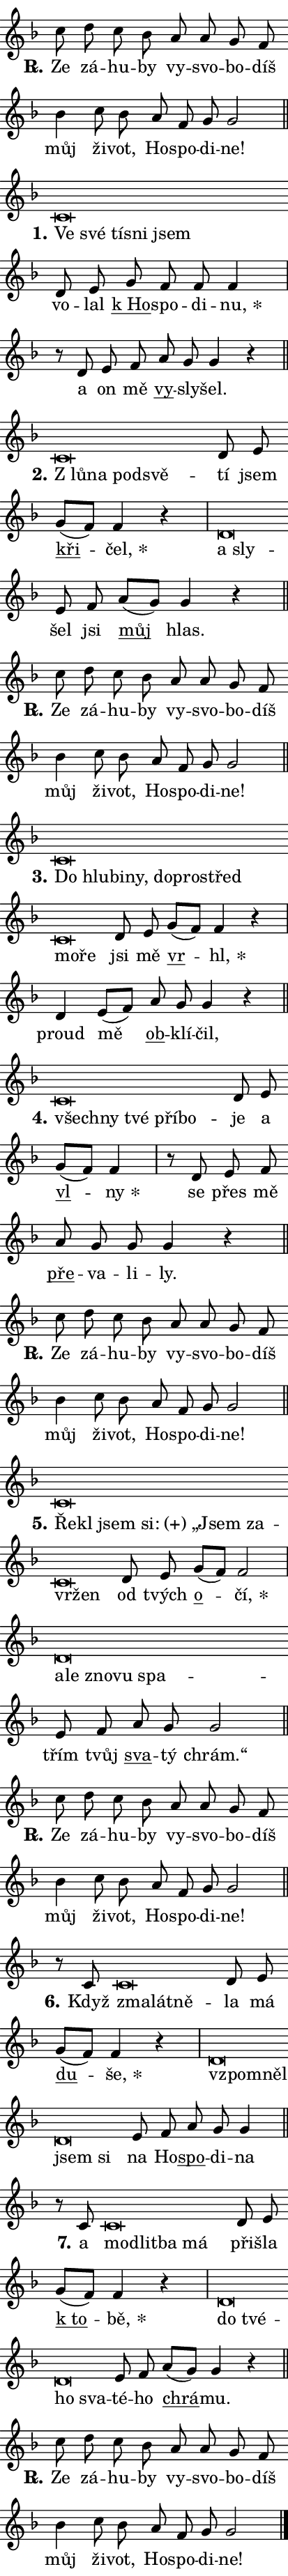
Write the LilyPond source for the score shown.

\version "2.22.1"
\header { tagline = "" }
\paper {
  indent = 0\cm
  top-margin = 0\cm
  right-margin = 0\cm
  bottom-margin = 0\cm
  left-margin = 0\cm
  paper-width = 7\cm
  page-breaking = #ly:one-page-breaking
  system-system-spacing.basic-distance = #11
  score-system-spacing.basic-distance = #11.3
  ragged-last = ##f
}


%% Author: Thomas Morley
%% https://lists.gnu.org/archive/html/lilypond-user/2020-05/msg00002.html
#(define (line-position grob)
"Returns position of @var[grob} in current system:
   @code{'start}, if at first time-step
   @code{'end}, if at last time-step
   @code{'middle} otherwise
"
  (let* ((col (ly:item-get-column grob))
         (ln (ly:grob-object col 'left-neighbor))
         (rn (ly:grob-object col 'right-neighbor))
         (col-to-check-left (if (ly:grob? ln) ln col))
         (col-to-check-right (if (ly:grob? rn) rn col))
         (break-dir-left
           (and
             (ly:grob-property col-to-check-left 'non-musical #f)
             (ly:item-break-dir col-to-check-left)))
         (break-dir-right
           (and
             (ly:grob-property col-to-check-right 'non-musical #f)
             (ly:item-break-dir col-to-check-right))))
        (cond ((eqv? 1 break-dir-left) 'start)
              ((eqv? -1 break-dir-right) 'end)
              (else 'middle))))

#(define (tranparent-at-line-position vctor)
  (lambda (grob)
  "Relying on @code{line-position} select the relevant enry from @var{vctor}.
Used to determine transparency,"
    (case (line-position grob)
      ((end) (not (vector-ref vctor 0)))
      ((middle) (not (vector-ref vctor 1)))
      ((start) (not (vector-ref vctor 2))))))

noteHeadBreakVisibility =
#(define-music-function (break-visibility)(vector?)
"Makes @code{NoteHead}s transparent relying on @var{break-visibility}"
#{
  \override NoteHead.transparent =
    #(tranparent-at-line-position break-visibility)
#})

#(define delete-ledgers-for-transparent-note-heads
  (lambda (grob)
    "Reads whether a @code{NoteHead} is transparent.
If so this @code{NoteHead} is removed from @code{'note-heads} from
@var{grob}, which is supposed to be @code{LedgerLineSpanner}.
As a result ledgers are not printed for this @code{NoteHead}"
    (let* ((nhds-array (ly:grob-object grob 'note-heads))
           (nhds-list
             (if (ly:grob-array? nhds-array)
                 (ly:grob-array->list nhds-array)
                 '()))
           ;; Relies on the transparent-property being done before
           ;; Staff.LedgerLineSpanner.after-line-breaking is executed.
           ;; This is fragile ...
           (to-keep
             (remove
               (lambda (nhd)
                 (ly:grob-property nhd 'transparent #f))
               nhds-list)))
      ;; TODO find a better method to iterate over grob-arrays, similiar
      ;; to filter/remove etc for lists
      ;; For now rebuilt from scratch
      (set! (ly:grob-object grob 'note-heads)  '())
      (for-each
        (lambda (nhd)
          (ly:pointer-group-interface::add-grob grob 'note-heads nhd))
        to-keep))))

hideNotes = {
  \noteHeadBreakVisibility #begin-of-line-visible
}
unHideNotes = {
  \noteHeadBreakVisibility #all-visible
}

% work-around for resetting accidentals
% https://lilypond.org/doc/v2.23/Documentation/notation/displaying-rhythms#unmetered-music
cadenzaMeasure = {
  \cadenzaOff
  \partial 1024 s1024
  \cadenzaOn
}

#(define-markup-command (accent layout props text) (markup?)
  "Underline accented syllable"
  (interpret-markup layout props
    #{\markup \override #'(offset . 4.3) \underline { #text }#}))

responsum = \markup \concat {
  "R" \hspace #-1.05 \path #0.1 #'((moveto 0 0.07) (lineto 0.9 0.8)) \hspace #0.05 "."
}

\layout {
    \context {
        \Staff
        \remove "Time_signature_engraver"
        \override LedgerLineSpanner.after-line-breaking = #delete-ledgers-for-transparent-note-heads
    }
    \context {
        \Voice {
            \override NoteHead.output-attributes = #'((class . "notehead"))
            \override Hairpin.height = #0.55
        }
    }
    \context {
        \Lyrics {
            \override StanzaNumber.output-attributes = #'((class . "stanzanumber"))
            \override LyricSpace.minimum-distance = #0.9
            \override LyricText.font-name = #"TeX Gyre Schola"
            \override LyricText.font-size = 1
            \override StanzaNumber.font-name = #"TeX Gyre Schola Bold"
            \override StanzaNumber.font-size = 1
        }
    }
}

% magnetic-lyrics.ily
%
%   written by
%     Jean Abou Samra <jean@abou-samra.fr>
%     Werner Lemberg <wl@gnu.org>
%
%   adapted by
%     Jiri Hon <jiri.hon@gmail.com>
%
% Version 2022-Apr-15

% https://www.mail-archive.com/lilypond-user@gnu.org/msg149350.html

#(define (Left_hyphen_pointer_engraver context)
   "Collect syllable-hyphen-syllable occurrences in lyrics and store
them in properties.  This engraver only looks to the left.  For
example, if the lyrics input is @code{foo -- bar}, it does the
following.

@itemize @bullet
@item
Set the @code{text} property of the @code{LyricHyphen} grob between
@q{foo} and @q{bar} to @code{foo}.

@item
Set the @code{left-hyphen} property of the @code{LyricText} grob with
text @q{foo} to the @code{LyricHyphen} grob between @q{foo} and
@q{bar}.
@end itemize

Use this auxiliary engraver in combination with the
@code{lyric-@/text::@/apply-@/magnetic-@/offset!} hook."
   (let ((hyphen #f)
         (text #f))
     (make-engraver
      (acknowledgers
       ((lyric-syllable-interface engraver grob source-engraver)
        (set! text grob)))
      (end-acknowledgers
       ((lyric-hyphen-interface engraver grob source-engraver)
        ;(when (not (grob::has-interface grob 'lyric-space-interface))
          (set! hyphen grob)));)
      ((stop-translation-timestep engraver)
       (when (and text hyphen)
         (ly:grob-set-object! text 'left-hyphen hyphen))
       (set! text #f)
       (set! hyphen #f)))))

#(define (lyric-text::apply-magnetic-offset! grob)
   "If the space between two syllables is less than the value in
property @code{LyricText@/.details@/.squash-threshold}, move the right
syllable to the left so that it gets concatenated with the left
syllable.

Use this function as a hook for
@code{LyricText@/.after-@/line-@/breaking} if the
@code{Left_@/hyphen_@/pointer_@/engraver} is active."
   (let ((hyphen (ly:grob-object grob 'left-hyphen #f)))
     (when hyphen
       (let ((left-text (ly:spanner-bound hyphen LEFT)))
         (when (grob::has-interface left-text 'lyric-syllable-interface)
           (let* ((common (ly:grob-common-refpoint grob left-text X))
                  (this-x-ext (ly:grob-extent grob common X))
                  (left-x-ext
                   (begin
                     ;; Trigger magnetism for left-text.
                     (ly:grob-property left-text 'after-line-breaking)
                     (ly:grob-extent left-text common X)))
                  ;; `delta` is the gap width between two syllables.
                  (delta (- (interval-start this-x-ext)
                            (interval-end left-x-ext)))
                  (details (ly:grob-property grob 'details))
                  (threshold (assoc-get 'squash-threshold details 0.2)))
             (when (< delta threshold)
               (let* (;; We have to manipulate the input text so that
                      ;; ligatures crossing syllable boundaries are not
                      ;; disabled.  For languages based on the Latin
                      ;; script this is essentially a beautification.
                      ;; However, for non-Western scripts it can be a
                      ;; necessity.
                      (lt (ly:grob-property left-text 'text))
                      (rt (ly:grob-property grob 'text))
                      (is-space (grob::has-interface hyphen 'lyric-space-interface))
                      (space (if is-space " " ""))
                      (space-markup (grob-interpret-markup grob " "))
                      (space-size (interval-length (ly:stencil-extent space-markup X)))
                      (extra-delta (if is-space space-size 0))
                      ;; Append new syllable.
                      (ltrt-space (if (and (string? lt) (string? rt))
                                (string-append lt space rt)
                                (make-concat-markup (list lt space rt))))
                      ;; Right-align `ltrt` to the right side.
                      (ltrt-space-markup (grob-interpret-markup
                               grob
                               (make-translate-markup
                                (cons (interval-length this-x-ext) 0)
                                (make-right-align-markup ltrt-space)))))
                 (begin
                   ;; Don't print `left-text`.
                   (ly:grob-set-property! left-text 'stencil #f)
                   ;; Set text and stencil (which holds all collected
                   ;; syllables so far) and shift it to the left.
                   (ly:grob-set-property! grob 'text ltrt-space)
                   (ly:grob-set-property! grob 'stencil ltrt-space-markup)
                   (ly:grob-translate-axis! grob (- (- delta extra-delta)) X))))))))))


#(define (lyric-hyphen::displace-bounds-first grob)
   ;; Make very sure this callback isn't triggered too early.
   (let ((left (ly:spanner-bound grob LEFT))
         (right (ly:spanner-bound grob RIGHT)))
     (ly:grob-property left 'after-line-breaking)
     (ly:grob-property right 'after-line-breaking)
     (ly:lyric-hyphen::print grob)))

squashThreshold = #0.4

\layout {
  \context {
    \Lyrics
    \consists #Left_hyphen_pointer_engraver
    \override LyricText.after-line-breaking =
      #lyric-text::apply-magnetic-offset!
    \override LyricHyphen.stencil = #lyric-hyphen::displace-bounds-first
    \override LyricText.details.squash-threshold = \squashThreshold
    \override LyricHyphen.minimum-distance = 0
    \override LyricHyphen.minimum-length = \squashThreshold
  }
}

squash = \override LyricText.details.squash-threshold = 9999
unSquash = \override LyricText.details.squash-threshold = \squashThreshold

left = \override LyricText.self-alignment-X = #LEFT
unLeft = \revert LyricText.self-alignment-X

starOffset = #(lambda (grob) 
                (let ((x_offset (ly:self-alignment-interface::aligned-on-x-parent grob)))
                  (if (= x_offset 0) 0 (+ x_offset 1.2))))

star = #(define-music-function (syllable)(string?)
"Append star separator at the end of a syllable"
#{
  \once \override LyricText.X-offset = #starOffset
  \lyricmode { \markup {
    #syllable
    \override #'((font-name . "TeX Gyre Schola Bold")) \hspace #0.2 \lower #0.65 \larger "*"
  } }
#})

starAccent = #(define-music-function (syllable)(string?)
"Append star separator at the end of a syllable and make accent"
#{
  \once \override LyricText.X-offset = #starOffset
  \lyricmode { \markup {
    \accent #syllable
    \override #'((font-name . "TeX Gyre Schola Bold")) \hspace #0.2 \lower #0.65 \larger "*"
  } }
#})

breath = #(define-music-function (syllable)(string?)
"Append breathing indicator at the end of a syllable"
#{
  \lyricmode { \markup { #syllable "+" } }
#})

optionalBreath = #(define-music-function (syllable)(string?)
"Append optional breathing indicator at the end of a syllable"
#{
  \lyricmode { \markup { #syllable "(+)" } }
#})


\score {
    <<
        \new Voice = "melody" { \cadenzaOn \key f \major \relative { c''8 d c bes \bar "" a a \bar "" g f \bar "" bes4 \bar "" c8 bes \bar "" a f g g2 \cadenzaMeasure \bar "||" \break } }
        \new Lyrics \lyricsto "melody" { \lyricmode { \set stanza = \responsum
Ze zá -- hu -- by vy -- svo -- bo -- díš můj ži -- vot, Ho -- spo -- di -- ne! } }
    >>
    \layout {}
}

\score {
    <<
        \new Voice = "melody" { \cadenzaOn \key f \major \relative { c'\breve*1/16 \hideNotes \breve*1/16 \bar "" \breve*1/16 \bar "" \breve*1/16 \breve*1/16 \bar "" \unHideNotes d8 e \bar "" g f f f4 \cadenzaMeasure \bar "|" r8 d8 e8 f \bar "" a g g4 r \cadenzaMeasure \bar "||" \break } }
        \new Lyrics \lyricsto "melody" { \lyricmode { \set stanza = "1."
\left Ve \squash své tí -- sni jsem \unLeft \unSquash vo -- lal \markup \accent "k Ho" -- spo -- di -- \star nu, a on mě \markup \accent vy -- sly -- šel. } }
    >>
    \layout {}
}

\score {
    <<
        \new Voice = "melody" { \cadenzaOn \key f \major \relative { c'\breve*1/16 \hideNotes \breve*1/16 \bar "" \breve*1/16 \breve*1/16 \bar "" \unHideNotes d8 e \bar "" g[( f)] f4 r \cadenzaMeasure \bar "|" d\breve*1/16 \hideNotes \breve*1/16 \bar "" \unHideNotes e8 f \bar "" a[( g)] g4 r \cadenzaMeasure \bar "||" \break } }
        \new Lyrics \lyricsto "melody" { \lyricmode { \set stanza = "2."
\left "Z lů" -- \squash na pod -- svě -- \unLeft \unSquash tí jsem \markup \accent kři -- \star čel, \left a \squash sly -- \unLeft \unSquash šel jsi \markup \accent můj hlas. } }
    >>
    \layout {}
}

\score {
    <<
        \new Voice = "melody" { \cadenzaOn \key f \major \relative { c''8 d c bes \bar "" a a \bar "" g f \bar "" bes4 \bar "" c8 bes \bar "" a f g g2 \cadenzaMeasure \bar "||" \break } }
        \new Lyrics \lyricsto "melody" { \lyricmode { \set stanza = \responsum
Ze zá -- hu -- by vy -- svo -- bo -- díš můj ži -- vot, Ho -- spo -- di -- ne! } }
    >>
    \layout {}
}

\score {
    <<
        \new Voice = "melody" { \cadenzaOn \key f \major \relative { c'\breve*1/16 \hideNotes \breve*1/16 \bar "" \breve*1/16 \bar "" \breve*1/16 \bar "" \breve*1/16 \bar "" \breve*1/16 \bar "" \breve*1/16 \bar "" \breve*1/16 \breve*1/16 \bar "" \unHideNotes d8 e \bar "" g[( f)] f4 r \cadenzaMeasure \bar "|" d4 e8[( f)] \bar "" a g g4 r \cadenzaMeasure \bar "||" \break } }
        \new Lyrics \lyricsto "melody" { \lyricmode { \set stanza = "3."
\left Do \squash hlu -- bi -- ny, do -- pro -- střed mo -- ře \unLeft \unSquash jsi mě \markup \accent vr -- \star hl, proud mě \markup \accent ob -- klí -- čil, } }
    >>
    \layout {}
}

\score {
    <<
        \new Voice = "melody" { \cadenzaOn \key f \major \relative { c'\breve*1/16 \hideNotes \breve*1/16 \bar "" \breve*1/16 \bar "" \breve*1/16 \breve*1/16 \bar "" \unHideNotes d8 e \bar "" g[( f)] f4 \cadenzaMeasure \bar "|" r8 d8 e8 f \bar "" a g g g4 r \cadenzaMeasure \bar "||" \break } }
        \new Lyrics \lyricsto "melody" { \lyricmode { \set stanza = "4."
\left všech -- \squash ny tvé pří -- bo -- \unLeft \unSquash je a \markup \accent vl -- \star ny se přes mě \markup \accent pře -- va -- li -- ly. } }
    >>
    \layout {}
}

\score {
    <<
        \new Voice = "melody" { \cadenzaOn \key f \major \relative { c''8 d c bes \bar "" a a \bar "" g f \bar "" bes4 \bar "" c8 bes \bar "" a f g g2 \cadenzaMeasure \bar "||" \break } }
        \new Lyrics \lyricsto "melody" { \lyricmode { \set stanza = \responsum
Ze zá -- hu -- by vy -- svo -- bo -- díš můj ži -- vot, Ho -- spo -- di -- ne! } }
    >>
    \layout {}
}

\score {
    <<
        \new Voice = "melody" { \cadenzaOn \key f \major \relative { c'\breve*1/16 \hideNotes \breve*1/16 \bar "" \breve*1/16 \bar "" \breve*1/16 \bar "" \breve*1/16 \bar "" \breve*1/16 \bar "" \breve*1/16 \breve*1/16 \bar "" \unHideNotes d8 e \bar "" g[( f)] f2 \cadenzaMeasure \bar "|" d\breve*1/16 \hideNotes \breve*1/16 \bar "" \breve*1/16 \bar "" \breve*1/16 \breve*1/16 \bar "" \unHideNotes e8 f \bar "" a g g2 \cadenzaMeasure \bar "||" \break } }
        \new Lyrics \lyricsto "melody" { \lyricmode { \set stanza = "5."
\left Ře -- \squash kl jsem \optionalBreath si: „Jsem za -- vr -- žen \unLeft \unSquash od tvých \markup \accent o -- \star čí, \left a -- \squash le zno -- vu spa -- \unLeft \unSquash třím tvůj \markup \accent sva -- tý chrám.“ } }
    >>
    \layout {}
}

\score {
    <<
        \new Voice = "melody" { \cadenzaOn \key f \major \relative { c''8 d c bes \bar "" a a \bar "" g f \bar "" bes4 \bar "" c8 bes \bar "" a f g g2 \cadenzaMeasure \bar "||" \break } }
        \new Lyrics \lyricsto "melody" { \lyricmode { \set stanza = \responsum
Ze zá -- hu -- by vy -- svo -- bo -- díš můj ži -- vot, Ho -- spo -- di -- ne! } }
    >>
    \layout {}
}

\score {
    <<
        \new Voice = "melody" { \cadenzaOn \key f \major \relative { r8 c'8 c\breve*1/16 \hideNotes \breve*1/16 \breve*1/16 \bar "" \unHideNotes d8 e \bar "" g[( f)] f4 r \cadenzaMeasure \bar "|" d\breve*1/16 \hideNotes \breve*1/16 \bar "" \breve*1/16 \breve*1/16 \bar "" \unHideNotes e8 f \bar "" a g g4 \cadenzaMeasure \bar "||" \break } }
        \new Lyrics \lyricsto "melody" { \lyricmode { \set stanza = "6."
Když \left zma -- \squash lát -- ně -- \unLeft \unSquash la má \markup \accent du -- \star še, \left vzpo -- \squash mněl jsem si \unLeft \unSquash na Ho -- \markup \accent spo -- di -- na } }
    >>
    \layout {}
}

\score {
    <<
        \new Voice = "melody" { \cadenzaOn \key f \major \relative { r8 c'8 c\breve*1/16 \hideNotes \breve*1/16 \bar "" \breve*1/16 \breve*1/16 \bar "" \unHideNotes d8 e \bar "" g[( f)] f4 r \cadenzaMeasure \bar "|" d\breve*1/16 \hideNotes \breve*1/16 \bar "" \breve*1/16 \breve*1/16 \bar "" \unHideNotes e8 f \bar "" a[( g)] g4 r \cadenzaMeasure \bar "||" \break } }
        \new Lyrics \lyricsto "melody" { \lyricmode { \set stanza = "7."
a \left mo -- \squash dlit -- ba má \unLeft \unSquash při -- šla \markup \accent "k to" -- \star bě, \left do \squash tvé -- ho sva -- \unLeft \unSquash té -- ho \markup \accent chrá -- mu. } }
    >>
    \layout {}
}

\score {
    <<
        \new Voice = "melody" { \cadenzaOn \key f \major \relative { c''8 d c bes \bar "" a a \bar "" g f \bar "" bes4 \bar "" c8 bes \bar "" a f g g2 \cadenzaMeasure \bar "||" \break } \bar "|." }
        \new Lyrics \lyricsto "melody" { \lyricmode { \set stanza = \responsum
Ze zá -- hu -- by vy -- svo -- bo -- díš můj ži -- vot, Ho -- spo -- di -- ne! } }
    >>
    \layout {}
}
